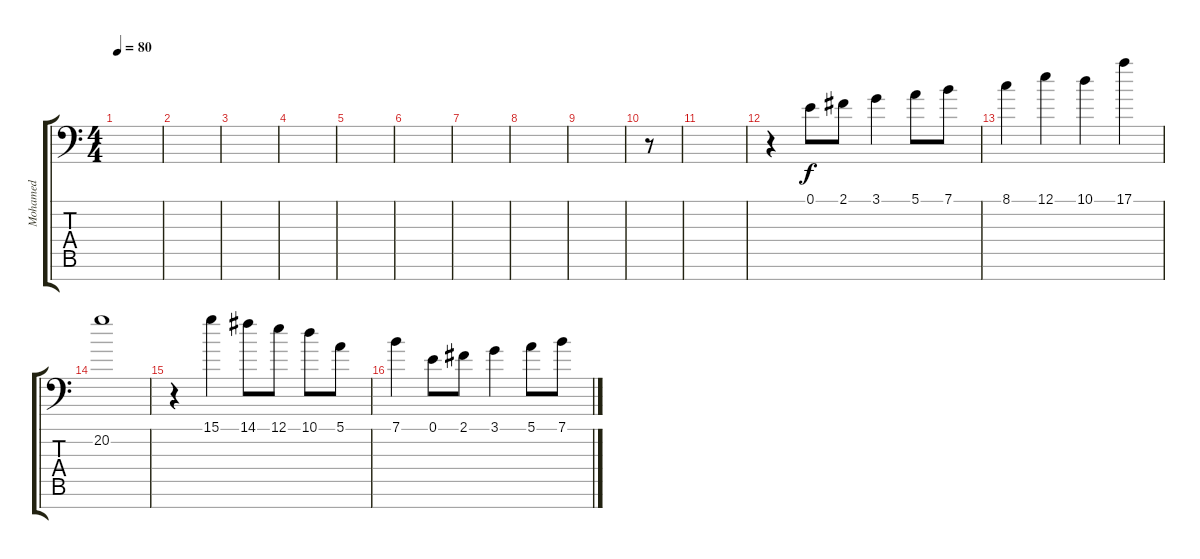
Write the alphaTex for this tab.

\track ("Mohamed" "Mohamed") {instrument violin}
\staff {score tabs}
\tuning (E4 B3 G3 D3 A2 E2 C-1) {hide}
\ts (4 4)
\tempo 80
\clef f4
\ks c
|
|
|
|
|
|
|
|
|
r.8 |
|
r.4 0.1.8 2.1.8 3.1.4 5.1.8 7.1.8 |
8.1.4 12.1.4 10.1.4 17.1.4 |
20.2.1 |
r.4 15.1.4 14.1.8 12.1.8 10.1.8 5.1.8 |
7.1.4 0.1.8 2.1.8 3.1.4 5.1.8 7.1.8
